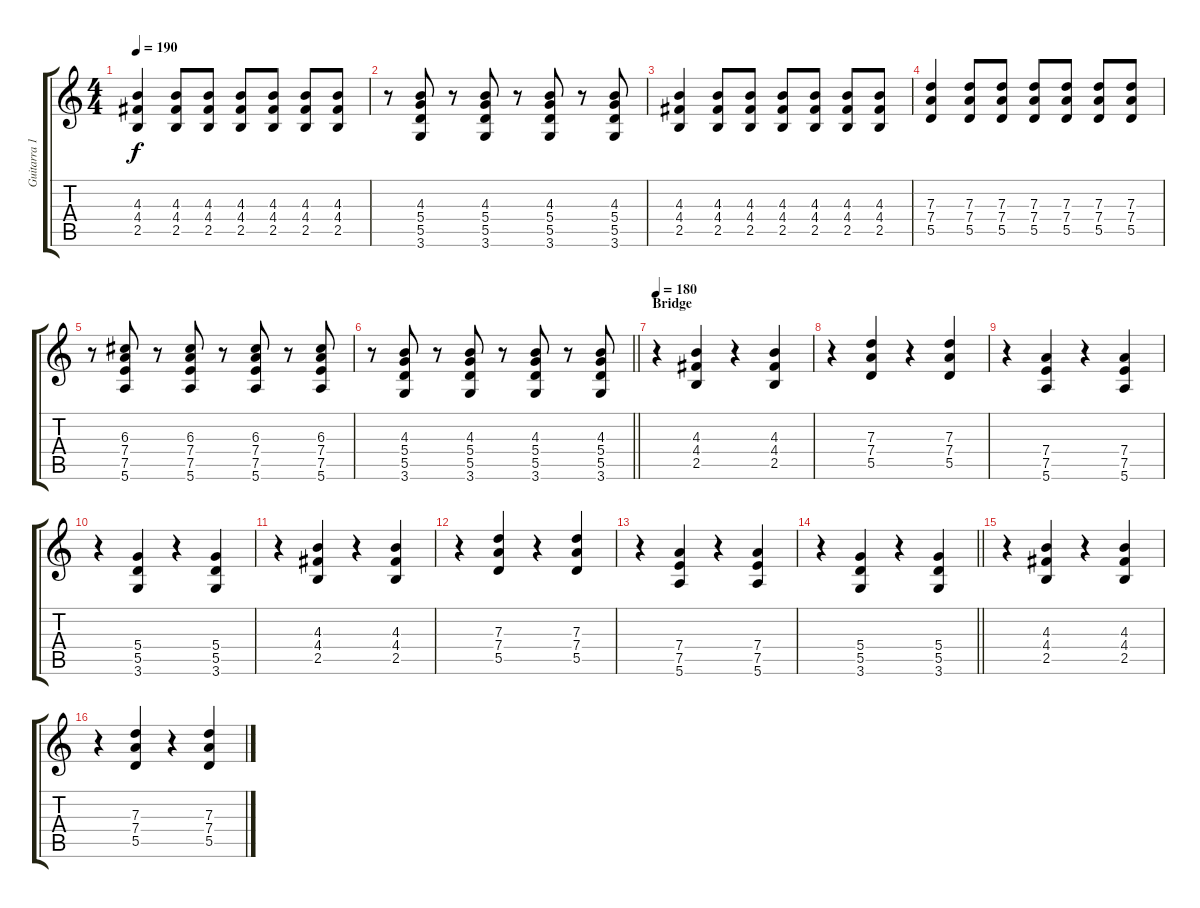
\track ("Guitarra 1 - Mathias" "Guitarra 1") {instrument overdrivenguitar}
\staff {score tabs}
\tuning (E4 B3 G3 D3 A2 E2) {hide}
\ts (4 4)
\tempo 190
\clef g2
\ks c
(4.3 4.4 2.5).4{dy f} (4.3 4.4 2.5).8 (4.3 4.4 2.5).8 (4.3 4.4 2.5).8 (4.3 4.4 2.5).8 (4.3 4.4 2.5).8 (4.3 4.4 2.5).8 |
r.8 (4.3 5.4 5.5 3.6).8 r.8 (4.3 5.4 5.5 3.6).8 r.8 (4.3 5.4 5.5 3.6).8 r.8 (4.3 5.4 5.5 3.6).8 |
(4.3 4.4 2.5).4 (4.3 4.4 2.5).8 (4.3 4.4 2.5).8 (4.3 4.4 2.5).8 (4.3 4.4 2.5).8 (4.3 4.4 2.5).8 (4.3 4.4 2.5).8 |
(7.3 7.4 5.5).4 (7.3 7.4 5.5).8 (7.3 7.4 5.5).8 (7.3 7.4 5.5).8 (7.3 7.4 5.5).8 (7.3 7.4 5.5).8 (7.3 7.4 5.5).8 |
r.8 (6.3 7.4 7.5 5.6).8 r.8 (6.3 7.4 7.5 5.6).8 r.8 (6.3 7.4 7.5 5.6).8 r.8 (6.3 7.4 7.5 5.6).8 |
\barLineRight lightlight
r.8 (4.3 5.4 5.5 3.6).8 r.8 (4.3 5.4 5.5 3.6).8 r.8 (4.3 5.4 5.5 3.6).8 r.8 (4.3 5.4 5.5 3.6).8 |
\section ("" "Bridge")
\tempo 180
r.4 (4.3 4.4 2.5).4 r.4 (4.3 4.4 2.5).4 |
r.4 (7.3 7.4 5.5).4 r.4 (7.3 7.4 5.5).4 |
r.4 (7.4 7.5 5.6).4 r.4 (7.4 7.5 5.6).4 |
r.4 (5.4 5.5 3.6).4 r.4 (5.4 5.5 3.6).4 |
r.4 (4.3 4.4 2.5).4 r.4 (4.3 4.4 2.5).4 |
r.4 (7.3 7.4 5.5).4 r.4 (7.3 7.4 5.5).4 |
r.4 (7.4 7.5 5.6).4 r.4 (7.4 7.5 5.6).4 |
\barLineRight lightlight
r.4 (5.4 5.5 3.6).4 r.4 (5.4 5.5 3.6).4 |
r.4 (4.3 4.4 2.5).4 r.4 (4.3 4.4 2.5).4 |
r.4 (7.3 7.4 5.5).4 r.4 (7.3 7.4 5.5).4
